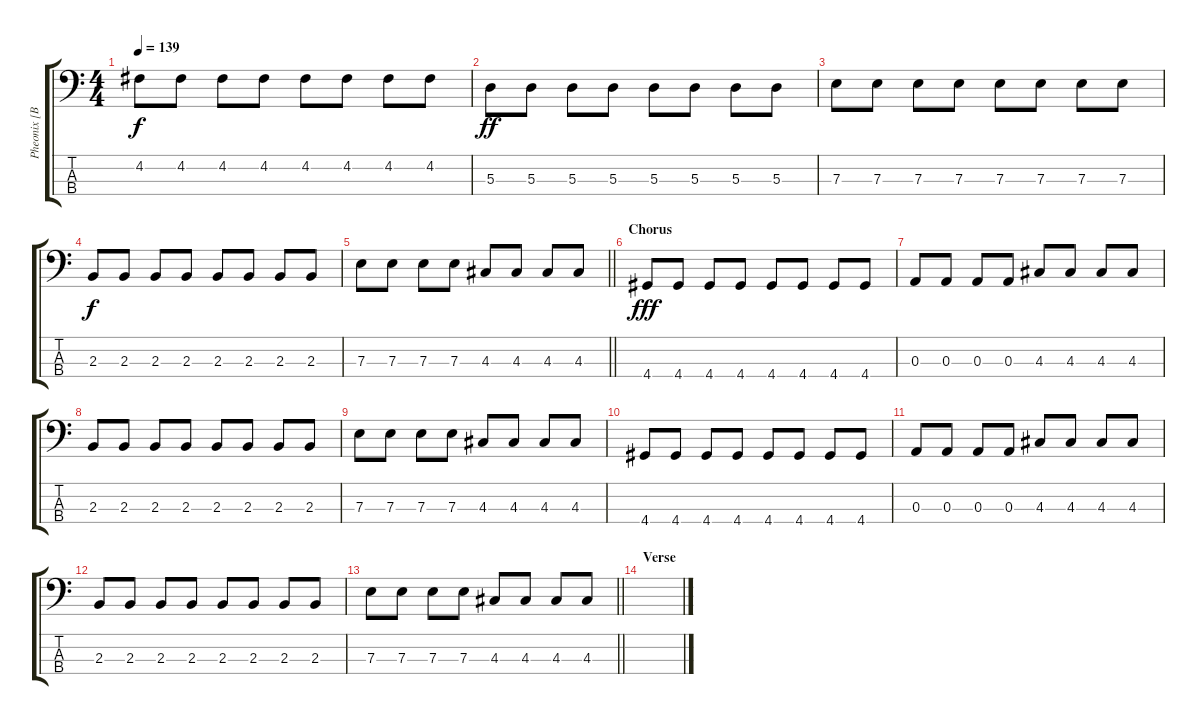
\track ("Pheonix [Bass]" "Pheonix [B") {instrument electricbassfinger}
\staff {score tabs}
\tuning (G2 D2 A1 E1) {hide}
\ts (4 4)
\tempo 139
\clef f4
\ks c
4.2.8{dy f} 4.2.8 4.2.8 4.2.8 4.2.8 4.2.8 4.2.8 4.2.8 |
5.3.8{dy ff} 5.3.8 5.3.8 5.3.8 5.3.8 5.3.8 5.3.8 5.3.8 |
7.3.8 7.3.8 7.3.8 7.3.8 7.3.8 7.3.8 7.3.8 7.3.8 |
2.3.8{dy f} 2.3.8 2.3.8 2.3.8 2.3.8 2.3.8 2.3.8 2.3.8 |
\barLineRight lightlight
7.3.8 7.3.8 7.3.8 7.3.8 4.3.8 4.3.8 4.3.8 4.3.8 |
\section ("" "Chorus")
4.4.8{dy fff} 4.4.8 4.4.8 4.4.8 4.4.8 4.4.8 4.4.8 4.4.8 |
0.3.8 0.3.8 0.3.8 0.3.8 4.3.8 4.3.8 4.3.8 4.3.8 |
2.3.8 2.3.8 2.3.8 2.3.8 2.3.8 2.3.8 2.3.8 2.3.8 |
7.3.8 7.3.8 7.3.8 7.3.8 4.3.8 4.3.8 4.3.8 4.3.8 |
4.4.8 4.4.8 4.4.8 4.4.8 4.4.8 4.4.8 4.4.8 4.4.8 |
0.3.8 0.3.8 0.3.8 0.3.8 4.3.8 4.3.8 4.3.8 4.3.8 |
2.3.8 2.3.8 2.3.8 2.3.8 2.3.8 2.3.8 2.3.8 2.3.8 |
\barLineRight lightlight
7.3.8 7.3.8 7.3.8 7.3.8 4.3.8 4.3.8 4.3.8 4.3.8 |
\section ("" "Verse")
